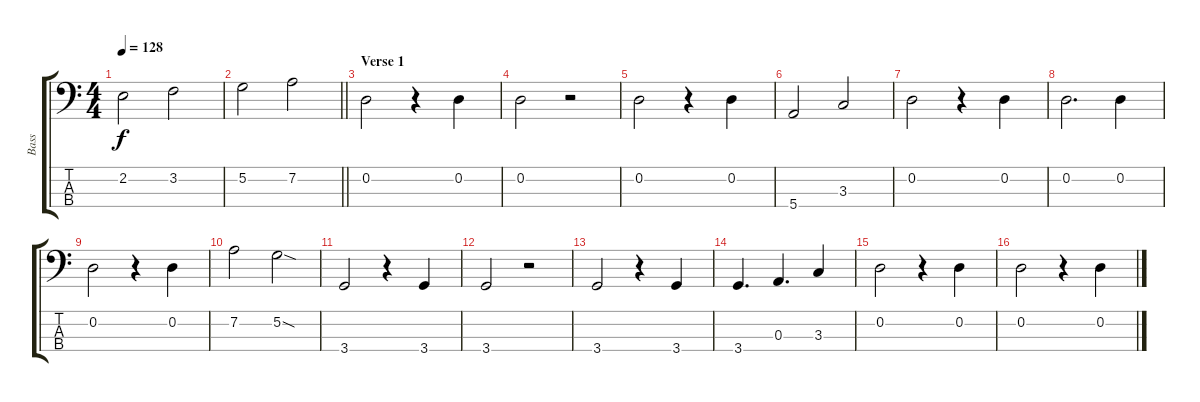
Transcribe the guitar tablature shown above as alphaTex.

\track ("Bass" "Bass") {instrument electricbassfinger}
\staff {score tabs}
\tuning (G2 D2 A1 E1) {hide}
\ts (4 4)
\tempo 128
\clef f4
\ks c
2.2.2{dy f} 3.2.2 |
\barLineRight lightlight
5.2.2 7.2.2 |
\section ("" "Verse 1")
0.2.2 r.4 0.2.4 |
0.2.2 r.2 |
0.2.2 r.4 0.2.4 |
5.4.2 3.3.2 |
0.2.2 r.4 0.2.4 |
0.2.2{d} 0.2.4 |
0.2.2 r.4 0.2.4 |
7.2.2 5.2{sod}.2 |
3.4.2 r.4 3.4.4 |
3.4.2 r.2 |
3.4.2 r.4 3.4.4 |
3.4.4{d} 0.3.4{d} 3.3.4 |
0.2.2 r.4 0.2.4 |
0.2.2 r.4 0.2.4
